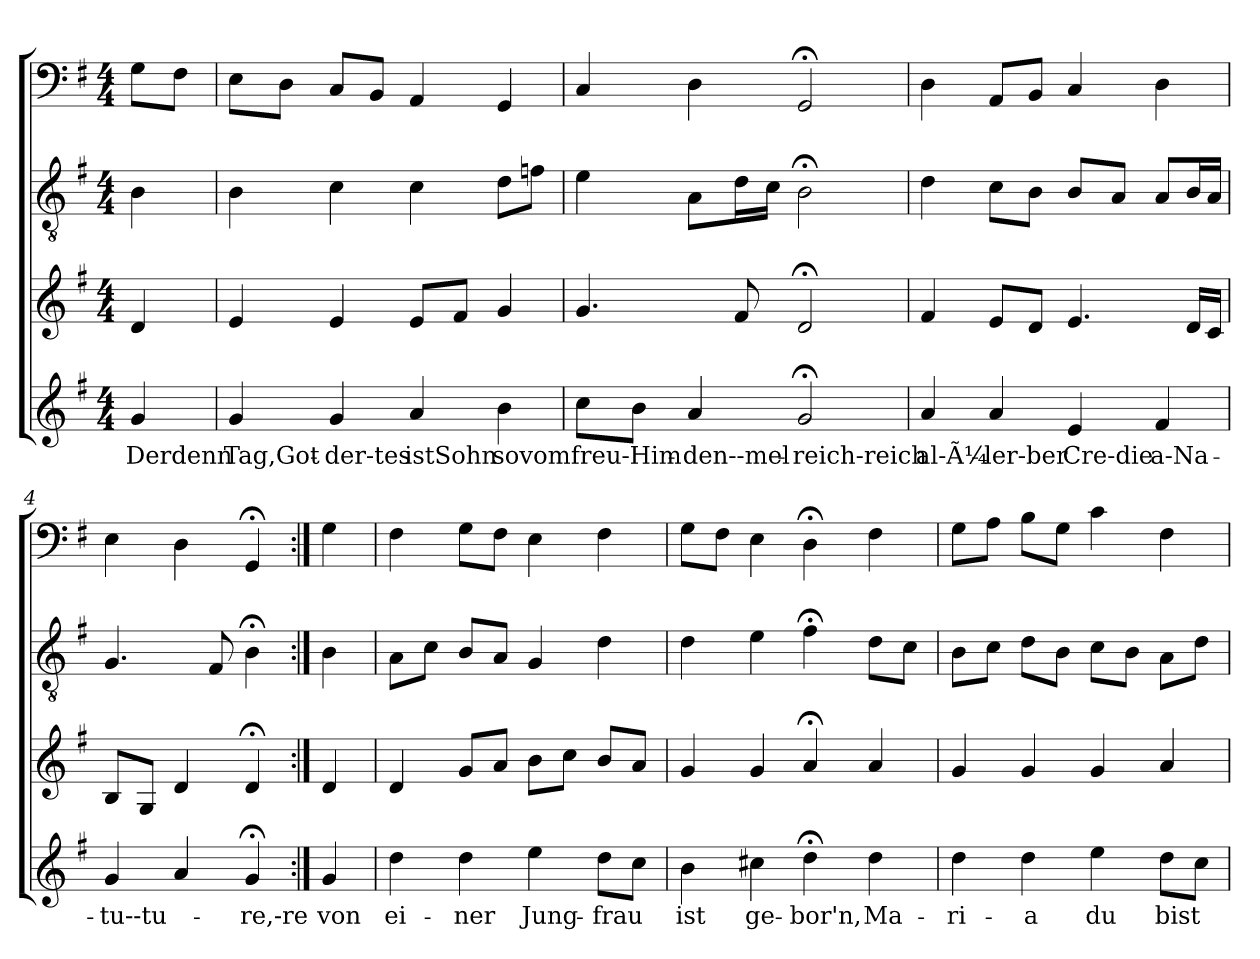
**kern	**text	**kern	**kern	**kern
*part4	*part4	*part3	*part2	*part1
*staff4	*staff4	*staff3	*staff2	*staff1
*clefG2	*	*clefG2	*clefGv2	*clefF4
*k[f#]	*	*k[f#]	*k[f#]	*k[f#]
*G:	*	*G:	*G:	*G:
*M4/4	*	*M4/4	*M4/4	*M4/4
=	=	=	=	=
4g	Derdenn	4d	4B	8GL
.	.	.	.	8F#J
=1	=1	=1	=1	=1
4g	Tag,Got-	4e	4B	8EL
.	.	.	.	8DJ
4g	der-tes	4e	4c	8CL
.	.	.	.	8BBJ
4a	istSohn	8eL	4c	4AA
.	.	8f#J	.	.
4b	sovom	4g	8dL	4GG
.	.	.	8fnJ	.
=2	=2	=2	=2	=2
8ccL	freu-Him-	4.g	4e	4C
8bJ	.	.	.	.
4a	-den--mel-	.	8AL	4D
.	.	8f#	16dL	.
.	.	.	16cJJ	.
2g;<	-reich-reich	2d;<	2B;<	2GG;<
=3	=3	=3	=3	=3
4a	al-Ã¼-	4f#	4d	4D
4a	-ler-ber	8eL	8cL	8AAL
.	.	8dJ	8BJ	8BBJ
4e	Cre-die	4.e	8BL	4C
.	.	.	8AJ	.
4f#	-a-Na-	.	8AL	4D
.	.	16dLL	16BL	.
.	.	16cJJ	16AJJ	.
=4	=4	=4	=4	=4
4g	-tu--tu-	8BL	4.G	4E
.	.	8GJ	.	.
4a	.	4d	.	4D
.	.	.	8F#	.
4g;<	-re,-re	4d;<	4B;<	4GG;<
=:|!	=:|!	=:|!	=:|!	=:|!
4g	von	4d	4B	4G
=5	=5	=5	=5	=5
4dd	ei-	4d	8AL	4F#
.	.	.	8cJ	.
4dd	-ner	8gL	8BL	8GL
.	.	8aJ	8AJ	8F#J
4ee	Jung-	8bL	4G	4E
.	.	8ccJ	.	.
8ddL	-frau	8bL	4d	4F#
8ccJ	.	8aJ	.	.
=6	=6	=6	=6	=6
4b	ist	4g	4d	8GL
.	.	.	.	8F#J
4cc#X	ge-	4g	4e	4E
4dd;<	-bor'n,	4a;<	4f#;<	4D;<
4dd	Ma-	4a	8dL	4F#
.	.	.	8cJ	.
=7	=7	=7	=7	=7
4dd	-ri-	4g	8BL	8GL
.	.	.	8cJ	8AJ
4dd	-a	4g	8dL	8BL
.	.	.	8BJ	8GJ
4ee	du	4g	8cL	4c
.	.	.	8BJ	.
8ddL	bist	4a	8AL	4F#
8ccJ	.	.	8dJ	.
=	=	=	=	=
*-	*-	*-	*-	*-
